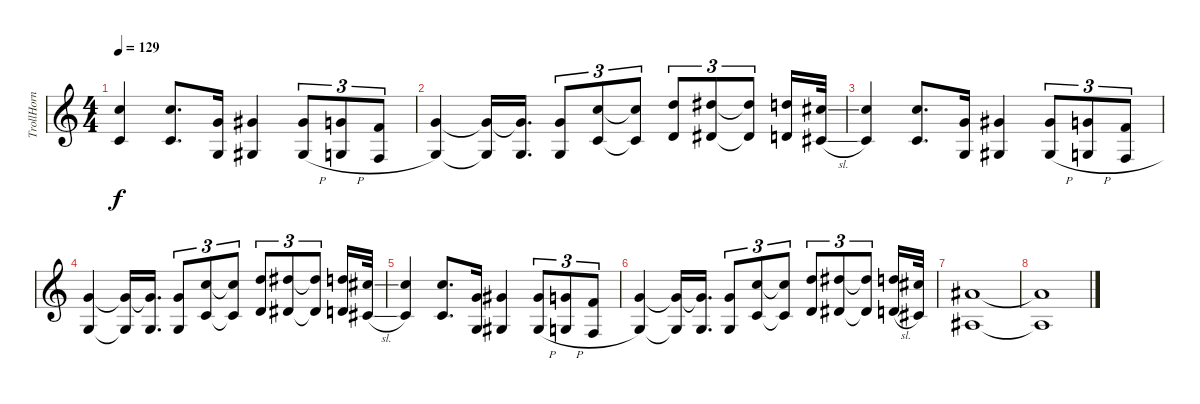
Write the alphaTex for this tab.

\track ("TrollHorn" "TrollHorn") {instrument stringensemble1}
\staff {score}
\tuning (E4 B3 G3 D3 A2 E2) {hide}
\ts (4 4)
\tempo 129
\clef g2
\ks c
(8.1 1.2).4{dy f} (8.1 1.2).8{d} (3.1 0.3).16 (4.1 1.3).4 (4.1{h} 1.3{h}).8{tu (3 2)} (3.1{h} 0.3{h}).8{tu (3 2)} (1.1 3.4).8{tu (3 2)} |
(3.1 0.3).4 (3.1{t} 0.3{t}).16 (3.1{t} 0.3).16{d} (3.1 0.3).8{tu (3 2)} (8.1 1.2).8{tu (3 2)} (8.1{t} 1.2{t}).8{tu (3 2)} (10.1 3.2).8{tu (3 2)} (11.1 4.2).8{tu (3 2)} (11.1{t} 4.2{t}).8{tu (3 2)} (10.1 3.2).16 (9.1{sl} 2.2{sl}).32 |
(8.1 1.2).4 (8.1 1.2).8{d} (3.1 0.3).16 (4.1 1.3).4 (4.1{h} 1.3{h}).8{tu (3 2)} (3.1{h} 0.3{h}).8{tu (3 2)} (1.1 3.4).8{tu (3 2)} |
(3.1 0.3).4 (3.1{t} 0.3{t}).16 (3.1{t} 0.3).16{d} (3.1 0.3).8{tu (3 2)} (8.1 1.2).8{tu (3 2)} (8.1{t} 1.2{t}).8{tu (3 2)} (10.1 3.2).8{tu (3 2)} (11.1 4.2).8{tu (3 2)} (11.1{t} 4.2{t}).8{tu (3 2)} (10.1 3.2).16 (9.1{sl} 2.2{sl}).32 |
(8.1 1.2).4 (8.1 1.2).8{d} (3.1 0.3).16 (4.1 1.3).4 (4.1{h} 1.3{h}).8{tu (3 2)} (3.1{h} 0.3{h}).8{tu (3 2)} (1.1 3.4).8{tu (3 2)} |
(3.1 0.3).4 (3.1{t} 0.3{t}).16 (3.1{t} 0.3).16{d} (3.1 0.3).8{tu (3 2)} (8.1 1.2).8{tu (3 2)} (8.1{t} 1.2{t}).8{tu (3 2)} (10.1 3.2).8{tu (3 2)} (11.1 4.2).8{tu (3 2)} (11.1{t} 4.2{t}).8{tu (3 2)} (10.1{sl} 3.2{sl}).16 (9.1 2.2).32 |
(6.1 3.3).1 |
(6.1{t} 3.3{t}).1
